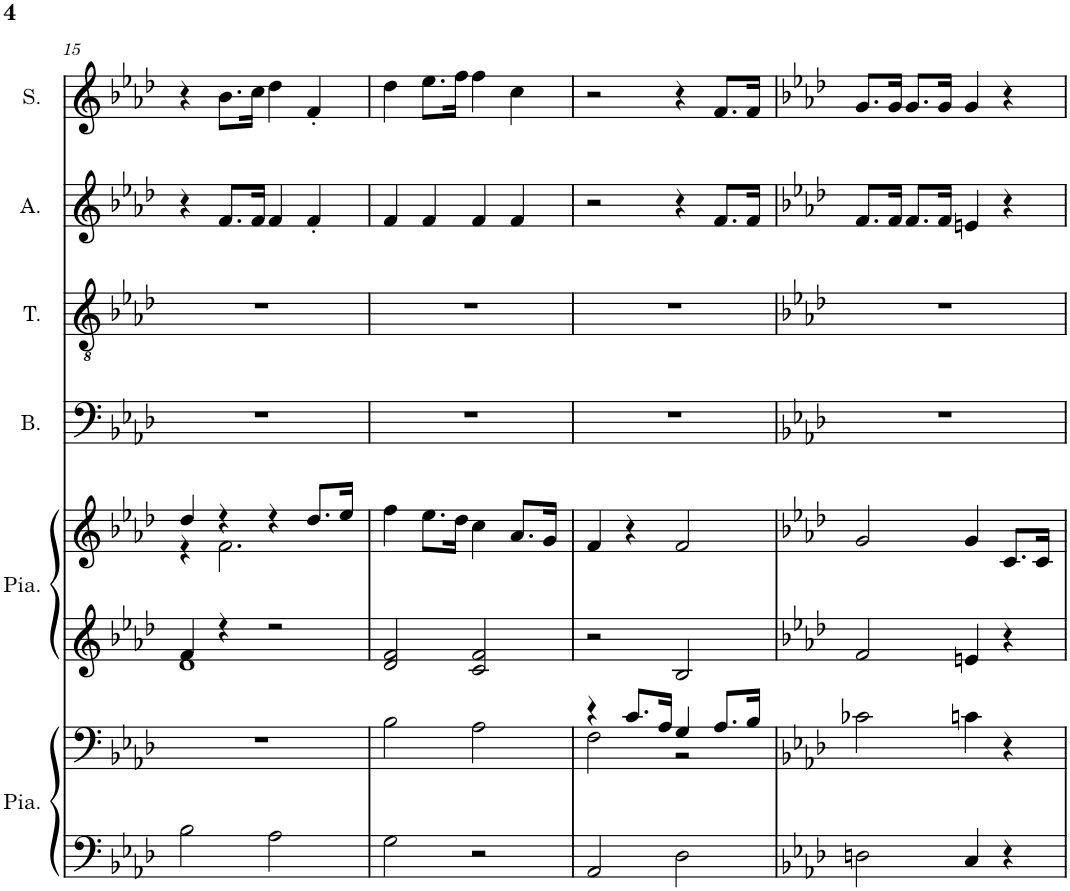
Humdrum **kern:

**kern	**kern	**kern	**kern	**kern	**kern	**kern	**kern
*part6	*part6	*part5	*part5	*part4	*part3	*part2	*part1
*staff8	*staff7	*staff6	*staff5	*staff4	*staff3	*staff2	*staff1
*I"Piano, main gauche	*	*I"Piano, main droite	*	*I"Basse	*I"Ténor	*I"Alto	*I"Soprano
*I'Pia.	*	*I'Pia.	*	*I'B.	*I'T.	*I'A.	*I'S.
!!LO:PB:g=z
*clefF4	*clefG2	*clefG2	*clefG2	*clefF4	*clefGv2	*clefG2	*clefG2
*k[b-e-a-d-]	*k[b-e-a-d-]	*k[b-e-a-d-]	*k[b-e-a-d-]	*k[b-e-a-d-]	*k[b-e-a-d-]	*k[b-e-a-d-]	*k[b-e-a-d-]
*M4/4	*M4/4	*M4/4	*M4/4	*M4/4	*M4/4	*M4/4	*M4/4
=15	=15	=15	=15	=15	=15	=15	=15
*	*	*^	*^	*	*	*	*
2B-\	1r	4f/	1d-	4dd-/	4r	1r	1r	4r	4r
.	.	4r	.	4r	2.f\	.	.	8.f/L	8.b-\L
.	.	.	.	.	.	.	.	16f/Jk	16cc\Jk
2A-\	.	2r	.	4r	.	.	.	4f/	4dd-\
.	.	.	.	8.dd-/L	.	.	.	4f'/	4f'/
.	.	.	.	16ee-/Jk	.	.	.	.	.
*	*	*v	*v	*	*	*	*	*	*
*	*	*	*v	*v	*	*	*	*
=16	=16	=16	=16	=16	=16	=16	=16
2G\	2B-\	2d-/ 2f/	4ff\	1r	1r	4f/	4dd-\
.	.	.	8.ee-\L	.	.	4f/	8.ee-\L
.	.	.	16dd-\Jk	.	.	.	16ff\Jk
2r	2A-\	2c/ 2f/	4cc\	.	.	4f/	4ff\
.	.	.	8.a-/L	.	.	4f/	4cc\
.	.	.	16g/Jk	.	.	.	.
=17	=17	=17	=17	=17	=17	=17	=17
*	*^	*	*	*	*	*	*
2AA-/	4r	2F\	2r	4f/	1r	1r	2r	2r
.	8.c/L	.	.	4r	.	.	.	.
.	16A-/Jk	.	.	.	.	.	.	.
2D-\	4G/	2r	2B-/	2f/	.	.	4r	4r
.	8.A-/L	.	.	.	.	.	8.f/L	8.f/L
.	16B-/Jk	.	.	.	.	.	16f/Jk	16f/Jk
*	*v	*v	*	*	*	*	*	*
=18	=18	=18	=18	=18	=18	=18	=18
*k[b-e-a-d-]	*k[b-e-a-d-]	*k[b-e-a-d-]	*k[b-e-a-d-]	*k[b-e-a-d-]	*k[b-e-a-d-]	*k[b-e-a-d-]	*k[b-e-a-d-]
2Dn\	2c-X\	2f/	2g/	1r	1r	8.f/L	8.g/L
.	.	.	.	.	.	16f/Jk	16g/Jk
.	.	.	.	.	.	8.f/L	8.g/L
.	.	.	.	.	.	16f/Jk	16g/Jk
4C/	4cn\	4en/	4g/	.	.	4en/	4g/
4r	4r	4r	8.c/L	.	.	4r	4r
.	.	.	16c/Jk	.	.	.	.
=	=	=	=	=	=	=	=
*-	*-	*-	*-	*-	*-	*-	*-
